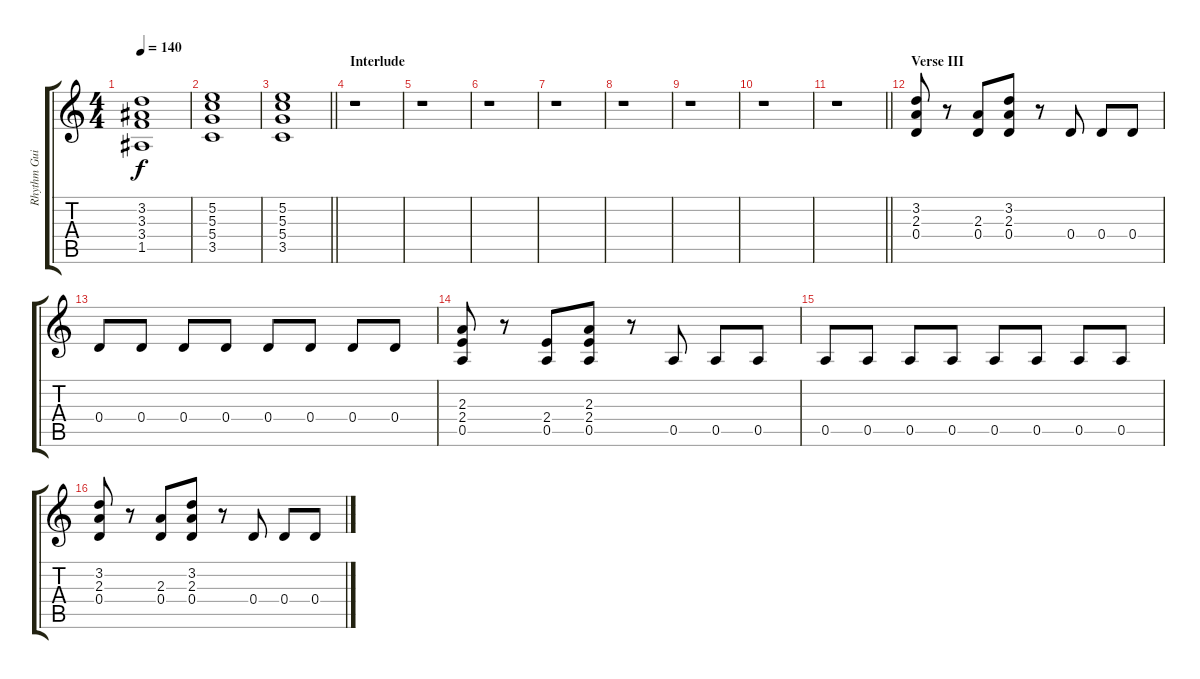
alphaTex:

\track ("Rhythm Guitar" "Rhythm Gui") {instrument overdrivenguitar}
\staff {score tabs}
\tuning (E4 B3 G3 D3 A2 E2) {hide}
\ts (4 4)
\tempo 140
\clef g2
\ks c
(3.2 3.3 3.4 1.5).1{dy f} |
(5.2 5.3 5.4 3.5).1 |
\barLineRight lightlight
(5.2 5.3 5.4 3.5).1 |
\section ("" "Interlude")
r.1 |
r.1 |
r.1 |
r.1 |
r.1 |
r.1 |
r.1 |
\barLineRight lightlight
r.1 |
\section ("" "Verse III")
(3.2 2.3 0.4).8 r.8 (2.3 0.4).8 (3.2 2.3 0.4).8 r.8 0.4.8 0.4.8 0.4.8 |
0.4.8 0.4.8 0.4.8 0.4.8 0.4.8 0.4.8 0.4.8 0.4.8 |
(2.3 2.4 0.5).8 r.8 (2.4 0.5).8 (2.3 2.4 0.5).8 r.8 0.5.8 0.5.8 0.5.8 |
0.5.8 0.5.8 0.5.8 0.5.8 0.5.8 0.5.8 0.5.8 0.5.8 |
(3.2 2.3 0.4).8 r.8 (2.3 0.4).8 (3.2 2.3 0.4).8 r.8 0.4.8 0.4.8 0.4.8
